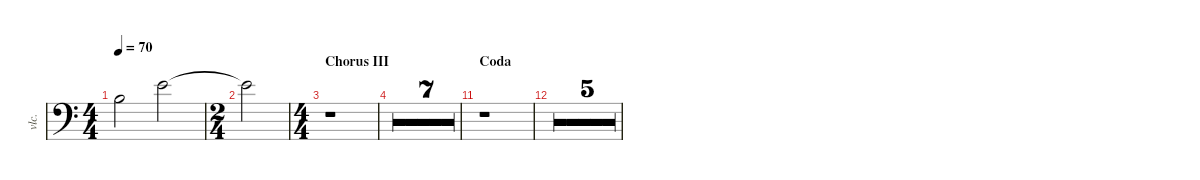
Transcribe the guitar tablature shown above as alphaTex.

\defaultSystemsLayout 4
\hideDynamics
\bracketExtendMode nobrackets
\otherSystemsTrackNameOrientation horizontal
\track ("Cello 2" "vlc.") {defaultSystemsLayout 4 multiBarRest instrument cello}
\staff {score}
\tuning (A3 D3 G2 C2)
\ts (4 4)
\tempo 70
\clef f4
\ks c
9.2.2{dy mf} 7.1.2 |
\ts (2 4)
\beaming (8 2 2)
7.1{t}.2 |
\ts (4 4)
\beaming (8 2 2 2 2)
\section ("" "Chorus III")
r.1 |
r.1 |
r.1 |
r.1 |
r.1 |
r.1 |
r.1 |
r.1 |
\section ("" "Coda")
r.1 |
r.1 |
r.1 |
r.1 |
r.1 |
r.1
